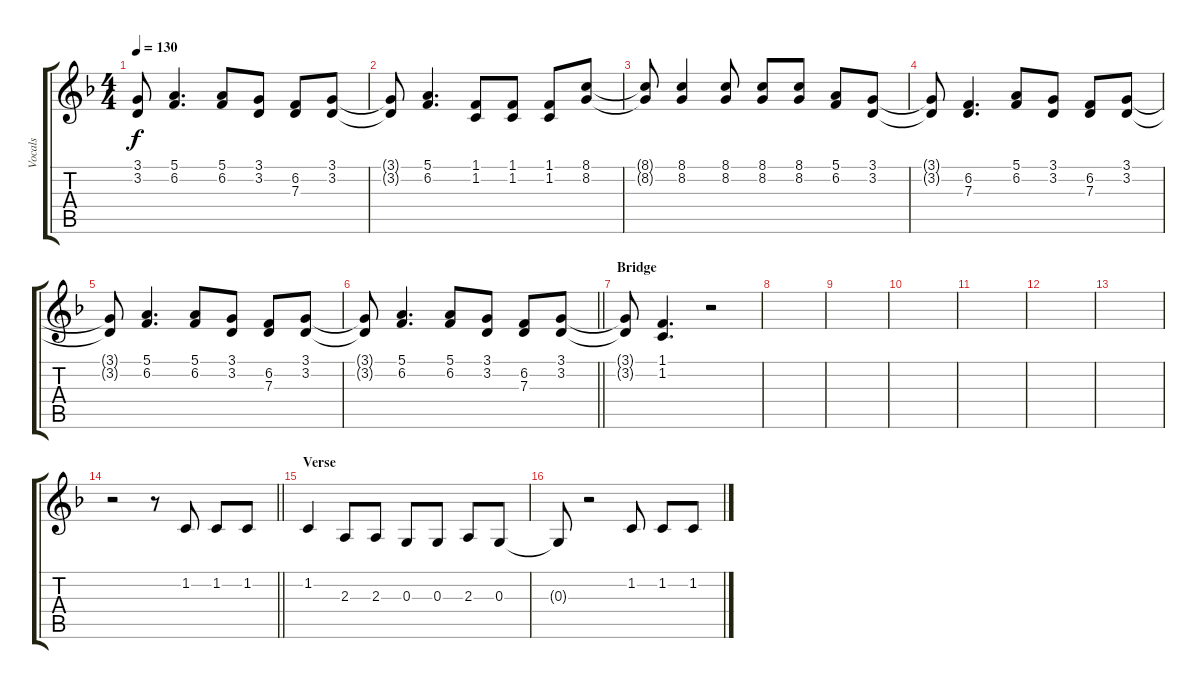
\track ("Vocals" "Vocals") {instrument sopranosax}
\staff {score tabs}
\tuning (E4 B3 G3 D3 A2 E2) {hide}
\ts (4 4)
\tempo 130
\clef g2
\ks f
(3.1{t} 3.2{t}).8{dy f} (5.1 6.2).4{d} (5.1 6.2).8 (3.1 3.2).8 (6.2 7.3).8 (3.1 3.2).8 |
(3.1{t} 3.2{t}).8 (5.1 6.2).4{d} (1.1 1.2).8 (1.1 1.2).8 (1.1 1.2).8 (8.1 8.2).8 |
(8.1{t} 8.2{t}).8 (8.1 8.2).4 (8.1 8.2).8 (8.1 8.2).8 (8.1 8.2).8 (5.1 6.2).8 (3.1 3.2).8 |
(3.1{t} 3.2{t}).8 (6.2 7.3).4{d} (5.1 6.2).8 (3.1 3.2).8 (6.2 7.3).8 (3.1 3.2).8 |
(3.1{t} 3.2{t}).8 (5.1 6.2).4{d} (5.1 6.2).8 (3.1 3.2).8 (6.2 7.3).8 (3.1 3.2).8 |
\barLineRight lightlight
(3.1{t} 3.2{t}).8 (5.1 6.2).4{d} (5.1 6.2).8 (3.1 3.2).8 (6.2 7.3).8 (3.1 3.2).8 |
\section ("" "Bridge")
(3.1{t} 3.2{t}).8 (1.1 1.2).4{d} r.2 |
|
|
|
|
|
|
\barLineRight lightlight
r.2 r.8 1.2.8 1.2.8 1.2.8 |
\section ("" "Verse")
1.2.4 2.3.8 2.3.8 0.3.8 0.3.8 2.3.8 0.3.8 |
0.3{t}.8 r.2 1.2.8 1.2.8 1.2.8
